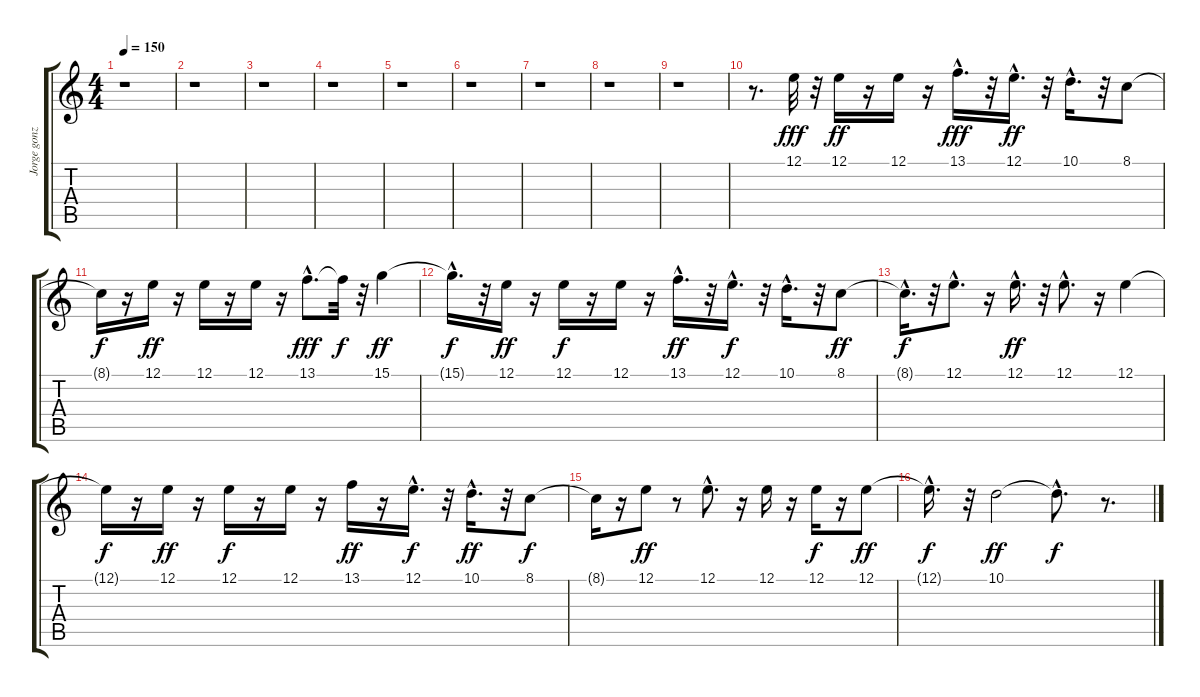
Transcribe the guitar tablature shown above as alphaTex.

\track ("Jorge gonzalez - Voz" "Jorge gonz") {instrument fx4atmosphere}
\staff {score tabs}
\tuning (E4 B3 G3 D3 A2 E2) {hide}
\ts (4 4)
\tempo 150
\clef g2
\ks c
r.1{dy fff instrument fx4atmosphere} |
r.1 |
r.1 |
r.1 |
r.1 |
r.1 |
r.1 |
r.1 |
r.1 |
r.8{d} 12.1.32 r.32 12.1.16{dy ff} r.16 12.1.16 r.16 13.1{hac}.16{d dy fff} r.32 12.1{hac}.16{d dy ff} r.32 10.1{hac}.16{d} r.32 8.1.8 |
8.1{t}.16{dy f} r.16 12.1.16{dy ff} r.16 12.1.16 r.16 12.1.16 r.16 13.1{hac}.8{d dy fff} 13.1{t}.32{dy f} r.32 15.1.4{dy ff} |
15.1{hac t}.16{d dy f} r.32 12.1.16{dy ff} r.16 12.1.16{dy f} r.16 12.1.16 r.16 13.1{hac}.16{d dy ff} r.32 12.1{hac}.16{d dy f} r.32 10.1{hac}.16{d} r.32 8.1.8{dy ff} |
8.1{hac t}.16{d dy f} r.32 12.1{hac}.8{d} r.16 12.1{hac}.16{d dy ff} r.32 12.1{hac}.8{d} r.16 12.1.4 |
12.1{t}.16{dy f} r.16 12.1.16{dy ff} r.16 12.1.16{dy f} r.16 12.1.16 r.16 13.1.16{dy ff} r.16 12.1{hac}.16{d dy f} r.32 10.1{hac}.16{d dy ff} r.32 8.1.8{dy f} |
8.1{t}.16 r.16 12.1.8{dy ff} r.8 12.1{hac}.8{d} r.16 12.1.16 r.16 12.1.16{dy f} r.16 12.1.8{dy ff} |
12.1{hac t}.16{d dy f} r.32 10.1.2{dy ff} 10.1{hac t}.8{d dy f} r.8{d}
